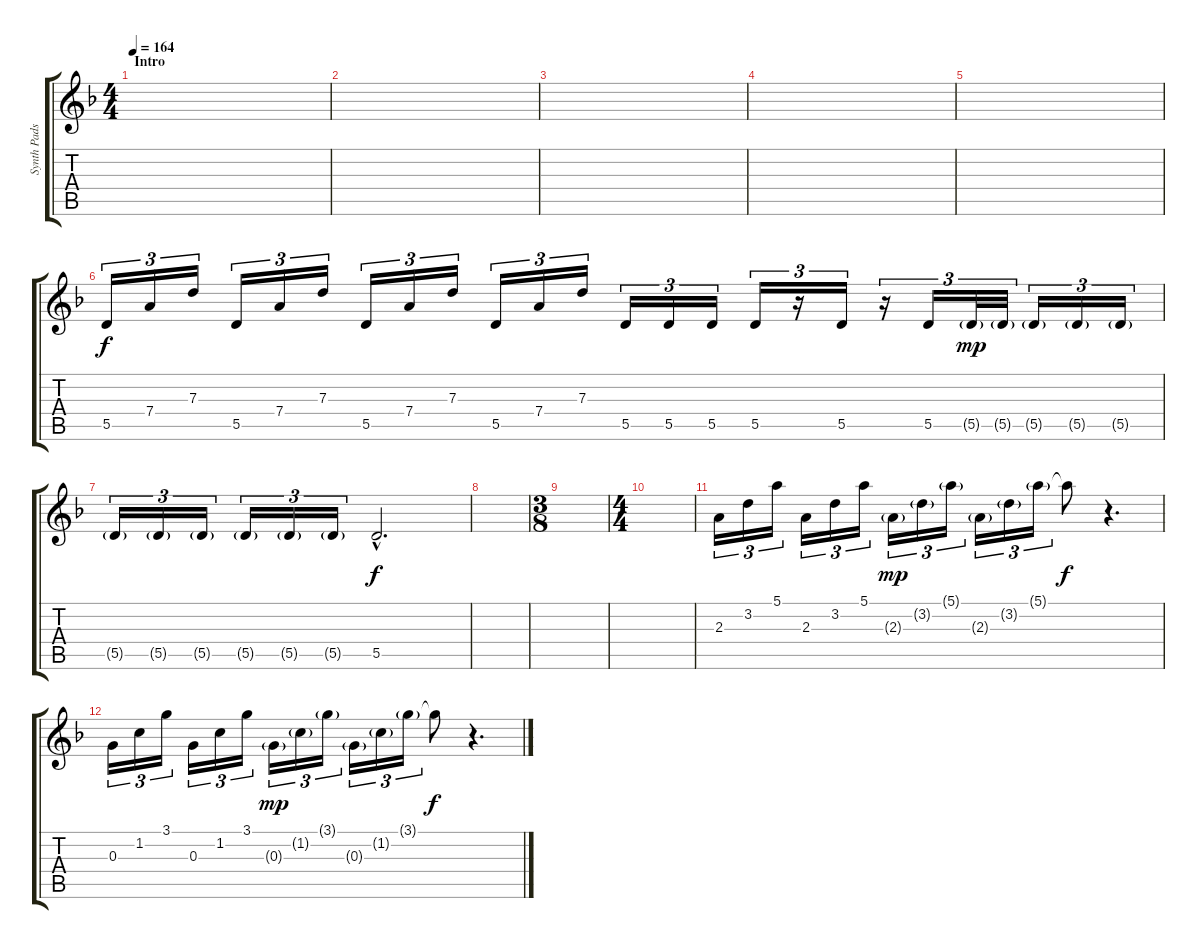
\track ("Synth Pads" "Synth Pads") {instrument pad7halo}
\staff {score tabs}
\tuning (E5 B4 G4 D4 A3 E3) {hide}
\ts (4 4)
\section ("" "Intro")
\tempo 164
\tempo 50
\tempo 164
\clef g2
\ks dminor
|
|
|
|
|
5.5.16{tu (3 2)} 7.4.16{tu (3 2)} 7.3.16{tu (3 2)} 5.5.16{tu (3 2)} 7.4.16{tu (3 2)} 7.3.16{tu (3 2)} 5.5.16{tu (3 2)} 7.4.16{tu (3 2)} 7.3.16{tu (3 2)} 5.5.16{tu (3 2)} 7.4.16{tu (3 2)} 7.3.16{tu (3 2)} 5.5.16{tu (3 2)} 5.5.16{tu (3 2)} 5.5.16{tu (3 2)} 5.5.16{tu (3 2)} r.16{tu (3 2)} 5.5.16{tu (3 2)} r.16{tu (3 2)} 5.5.16{tu (3 2)} 5.5{g}.32{tu (3 2) dy mp} 5.5{g}.32{tu (3 2)} 5.5{g}.16{tu (3 2)} 5.5{g}.16{tu (3 2)} 5.5{g}.16{tu (3 2)} |
5.5{g}.16{tu (3 2)} 5.5{g}.16{tu (3 2)} 5.5{g}.16{tu (3 2)} 5.5{g}.16{tu (3 2)} 5.5{g}.16{tu (3 2)} 5.5{g}.16{tu (3 2)} 5.5{hac}.2{d dy f} |
|
\ts (3 8)
|
\ts (4 4)
|
2.3.16{tu (3 2)} 3.2.16{tu (3 2)} 5.1.16{tu (3 2)} 2.3.16{tu (3 2)} 3.2.16{tu (3 2)} 5.1.16{tu (3 2)} 2.3{g}.16{tu (3 2) dy mp} 3.2{g}.16{tu (3 2)} 5.1{g}.16{tu (3 2)} 2.3{g}.16{tu (3 2)} 3.2{g}.16{tu (3 2)} 5.1{g}.16{tu (3 2)} 5.1{t}.8{dy f} r.4{d} |
0.3.16{tu (3 2)} 1.2.16{tu (3 2)} 3.1.16{tu (3 2)} 0.3.16{tu (3 2)} 1.2.16{tu (3 2)} 3.1.16{tu (3 2)} 0.3{g}.16{tu (3 2) dy mp} 1.2{g}.16{tu (3 2)} 3.1{g}.16{tu (3 2)} 0.3{g}.16{tu (3 2)} 1.2{g}.16{tu (3 2)} 3.1{g}.16{tu (3 2)} 3.1{t}.8{dy f} r.4{d}
